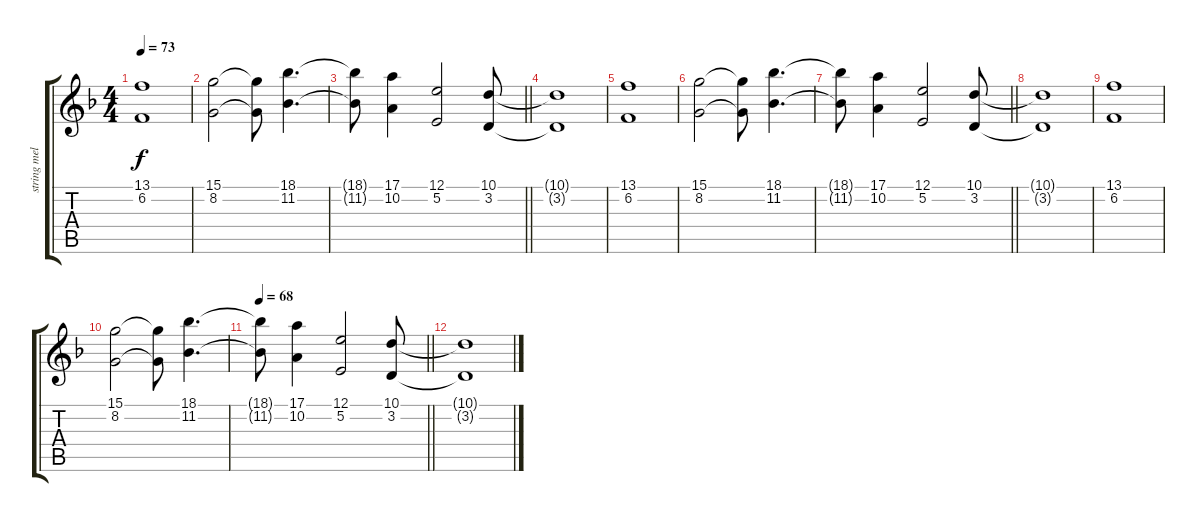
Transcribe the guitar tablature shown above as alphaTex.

\track ("string melody" "string mel") {instrument stringensemble1}
\staff {score tabs}
\tuning (E4 B3 G3 D3 A2 E2) {hide}
\ts (4 4)
\tempo 73
\clef g2
\ks f
(13.1 6.2).1{dy f} |
(15.1 8.2).2 (15.1{t} 8.2{t}).8 (18.1 11.2).4{d} |
\barLineRight lightlight
(18.1{t} 11.2{t}).8 (17.1 10.2).4 (12.1 5.2).2 (10.1 3.2).8 |
(10.1{t} 3.2{t}).1 |
(13.1 6.2).1 |
(15.1 8.2).2 (15.1{t} 8.2{t}).8 (18.1 11.2).4{d} |
\barLineRight lightlight
(18.1{t} 11.2{t}).8 (17.1 10.2).4 (12.1 5.2).2 (10.1 3.2).8 |
(10.1{t} 3.2{t}).1 |
(13.1 6.2).1 |
(15.1 8.2).2 (15.1{t} 8.2{t}).8 (18.1 11.2).4{d} |
\tempo 68
\barLineRight lightlight
(18.1{t} 11.2{t}).8 (17.1 10.2).4 (12.1 5.2).2 (10.1 3.2).8 |
(10.1{t} 3.2{t}).1
